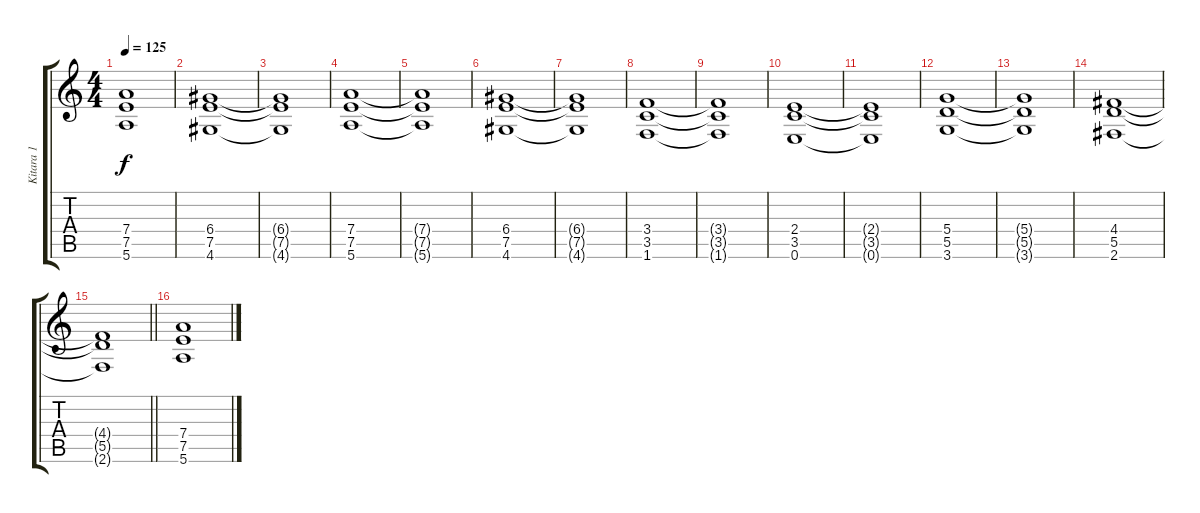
\track ("Kitara 1" "Kitara 1") {instrument distortionguitar}
\staff {score tabs}
\tuning (E4 B3 G3 D3 A2 E2) {hide}
\ts (4 4)
\tempo 125
\clef g2
\ks c
(7.4{t} 7.5{t} 5.6{t}).1{dy f} |
(6.4 7.5 4.6).1 |
(6.4{t} 7.5{t} 4.6{t}).1 |
(7.4 7.5 5.6).1 |
(7.4{t} 7.5{t} 5.6{t}).1 |
(6.4 7.5 4.6).1 |
(6.4{t} 7.5{t} 4.6{t}).1 |
(3.4 3.5 1.6).1 |
(3.4{t} 3.5{t} 1.6{t}).1 |
(2.4 3.5 0.6).1 |
(2.4{t} 3.5{t} 0.6{t}).1 |
(5.4 5.5 3.6).1 |
(5.4{t} 5.5{t} 3.6{t}).1 |
(4.4 5.5 2.6).1 |
\barLineRight lightlight
(4.4{t} 5.5{t} 2.6{t}).1 |
\section ("" "")
(7.4 7.5 5.6).1
